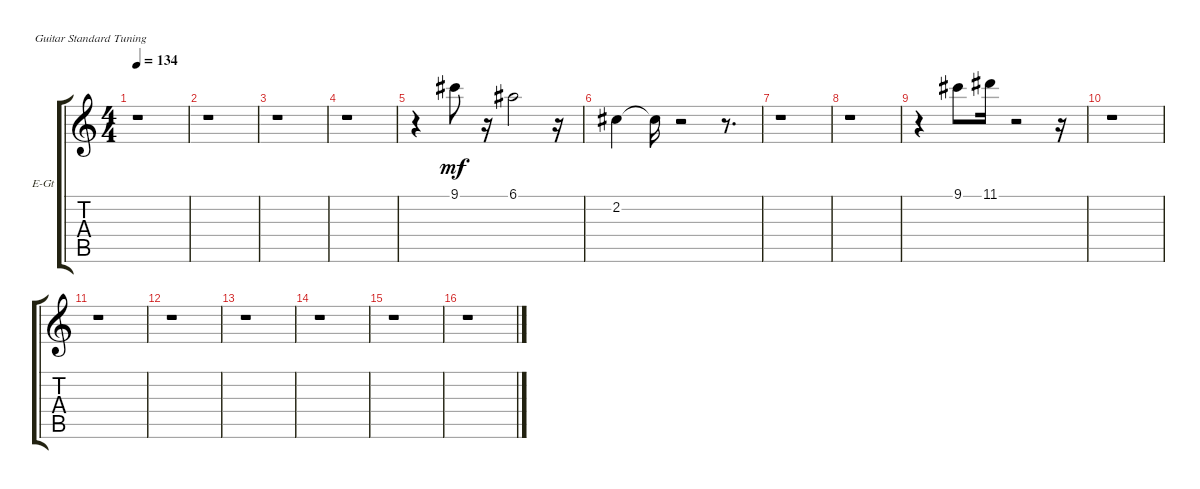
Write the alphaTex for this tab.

\bracketExtendMode groupsimilarinstruments
\firstSystemTrackNameOrientation horizontal
\otherSystemsTrackNameOrientation horizontal
\track ("Guitar 2" "E-Gt") {instrument electricguitarclean}
\staff {score tabs}
\tuning (E4 B3 G3 D3 A2 E2)
\ts (4 4)
\tempo 134
\clef g2
\ks c
r.1{dy mf} |
r.1 |
r.1 |
r.1 |
r.4 9.1.8 r.16 6.1.2 r.16 |
2.2.4 2.2{t}.16 r.2 r.8{d} |
r.1 |
r.1 |
r.4 9.1.8 11.1.16 r.2 r.16 |
r.1 |
r.1 |
r.1 |
r.1 |
r.1 |
r.1 |
r.1
